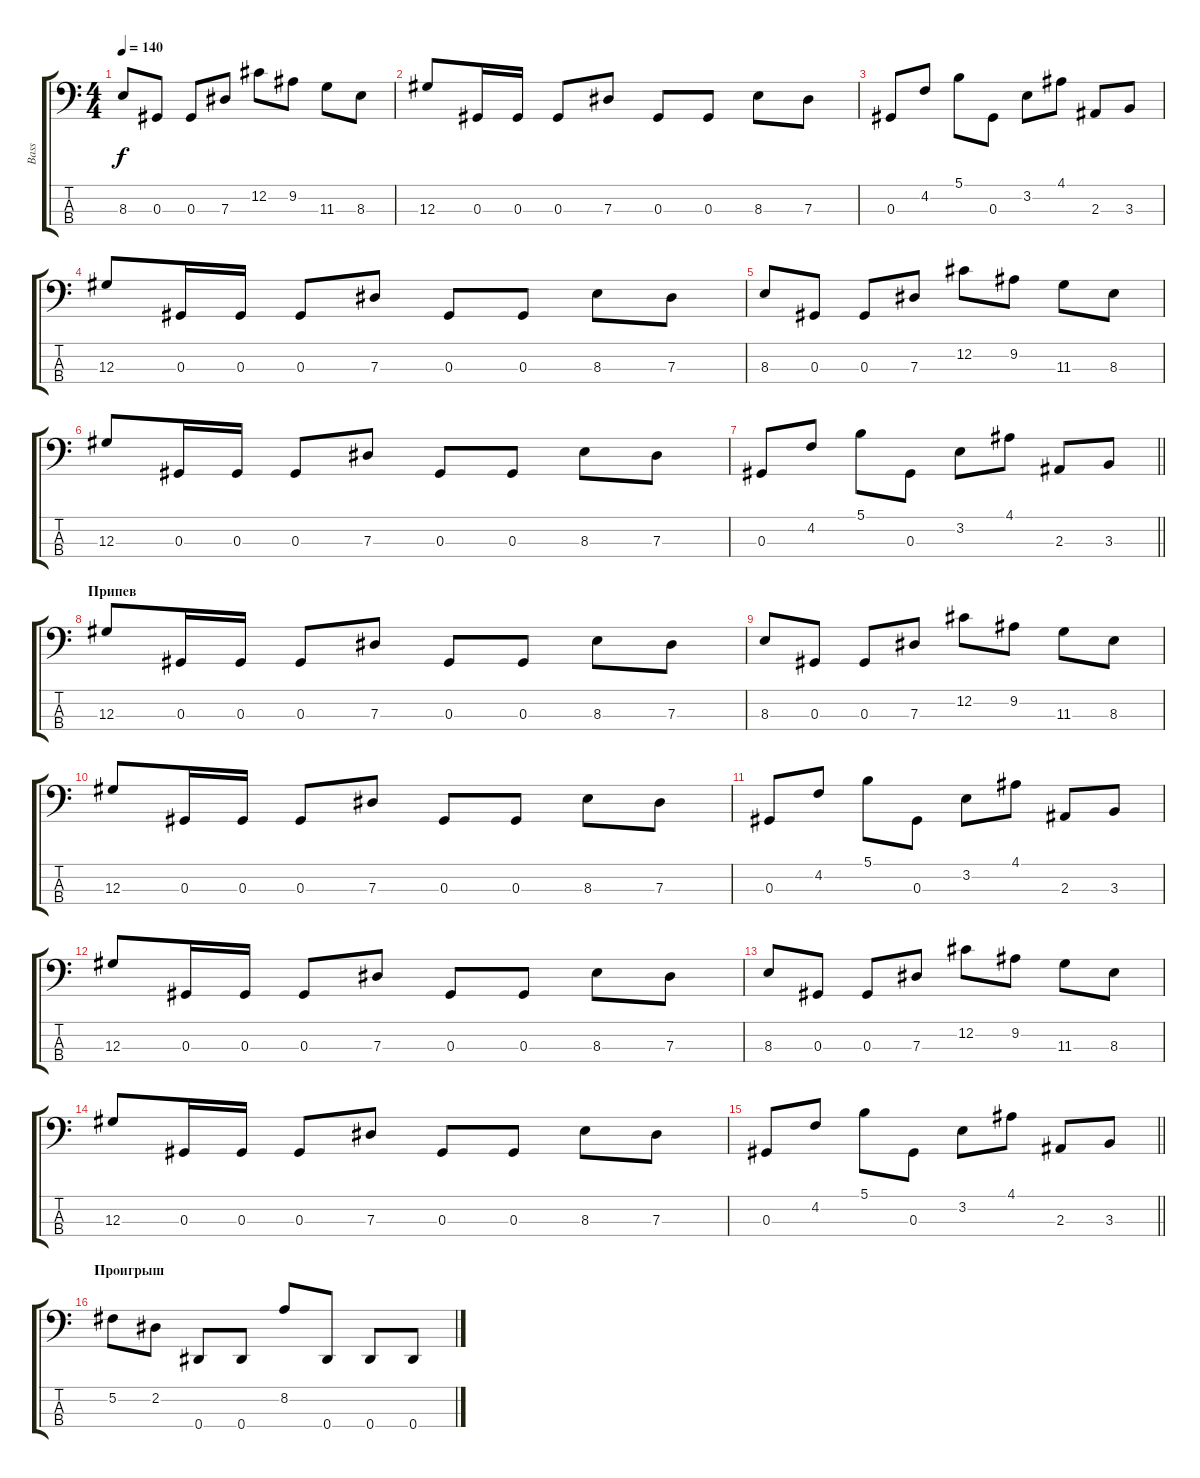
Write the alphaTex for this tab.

\track ("Bass" "Bass") {instrument electricbassfinger}
\staff {score tabs}
\tuning (Gb2 Db2 Ab1 Eb1) {hide}
\ts (4 4)
\tempo 140
\clef f4
\ks c
8.3.8{dy f} 0.3.8 0.3.8 7.3.8 12.2.8 9.2.8 11.3.8 8.3.8 |
12.3.8 0.3.16 0.3.16 0.3.8 7.3.8 0.3.8 0.3.8 8.3.8 7.3.8 |
0.3.8 4.2.8 5.1.8 0.3.8 3.2.8 4.1.8 2.3.8 3.3.8 |
12.3.8 0.3.16 0.3.16 0.3.8 7.3.8 0.3.8 0.3.8 8.3.8 7.3.8 |
8.3.8 0.3.8 0.3.8 7.3.8 12.2.8 9.2.8 11.3.8 8.3.8 |
12.3.8 0.3.16 0.3.16 0.3.8 7.3.8 0.3.8 0.3.8 8.3.8 7.3.8 |
\barLineRight lightlight
0.3.8 4.2.8 5.1.8 0.3.8 3.2.8 4.1.8 2.3.8 3.3.8 |
\section ("" "Припев")
12.3.8 0.3.16 0.3.16 0.3.8 7.3.8 0.3.8 0.3.8 8.3.8 7.3.8 |
8.3.8 0.3.8 0.3.8 7.3.8 12.2.8 9.2.8 11.3.8 8.3.8 |
12.3.8 0.3.16 0.3.16 0.3.8 7.3.8 0.3.8 0.3.8 8.3.8 7.3.8 |
0.3.8 4.2.8 5.1.8 0.3.8 3.2.8 4.1.8 2.3.8 3.3.8 |
12.3.8 0.3.16 0.3.16 0.3.8 7.3.8 0.3.8 0.3.8 8.3.8 7.3.8 |
8.3.8 0.3.8 0.3.8 7.3.8 12.2.8 9.2.8 11.3.8 8.3.8 |
12.3.8 0.3.16 0.3.16 0.3.8 7.3.8 0.3.8 0.3.8 8.3.8 7.3.8 |
\barLineRight lightlight
0.3.8 4.2.8 5.1.8 0.3.8 3.2.8 4.1.8 2.3.8 3.3.8 |
\section ("" "Проигрыш")
5.2.8 2.2.8 0.4.8 0.4.8 8.2.8 0.4.8 0.4.8 0.4.8
